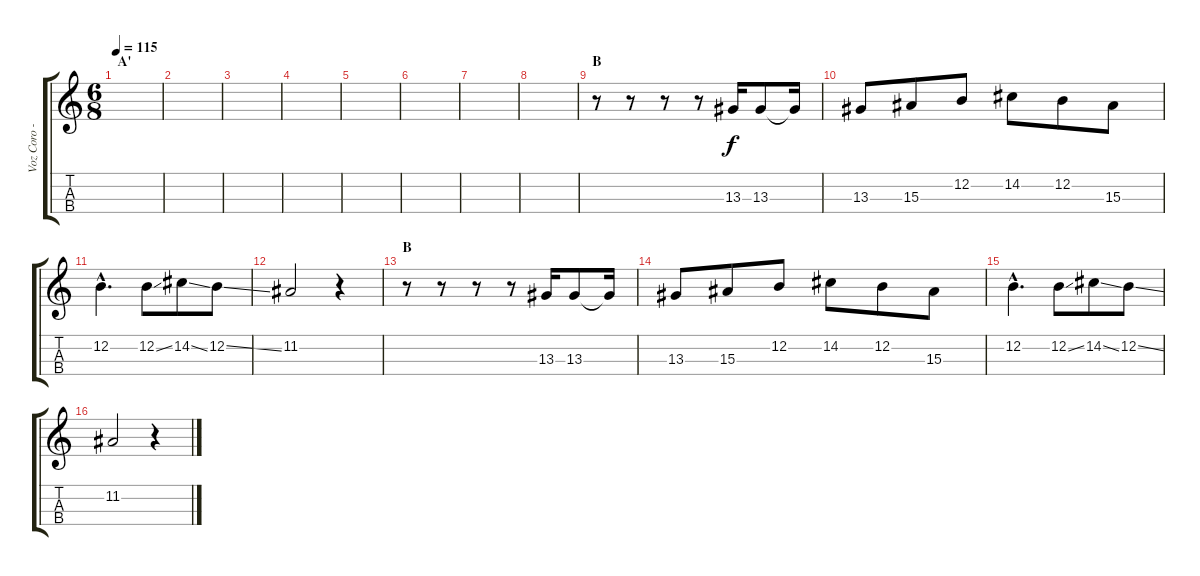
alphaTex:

\track ("Voz Coro - Serj Tankian" "Voz Coro -") {instrument lead6voice}
\staff {score tabs}
\tuning (E4 B3 G3 D3) {hide}
\ts (6 8)
\section ("" "A'")
\tempo 115
\clef g2
\ks c
|
|
|
|
|
|
|
|
\section ("" "B")
r.8 r.8 r.8 r.8 13.3.16 13.3.8 13.3{t}.16 |
13.3.8 15.3.8 12.2.8 14.2.8 12.2.8 15.3.8 |
12.2{hac}.4{d} 12.2{ss}.8 14.2{ss}.8 12.2{ss}.8 |
11.2.2 r.4 |
\section ("" "B")
r.8 r.8 r.8 r.8 13.3.16 13.3.8 13.3{t}.16 |
13.3.8 15.3.8 12.2.8 14.2.8 12.2.8 15.3.8 |
12.2{hac}.4{d} 12.2{ss}.8 14.2{ss}.8 12.2{ss}.8 |
11.2.2 r.4
